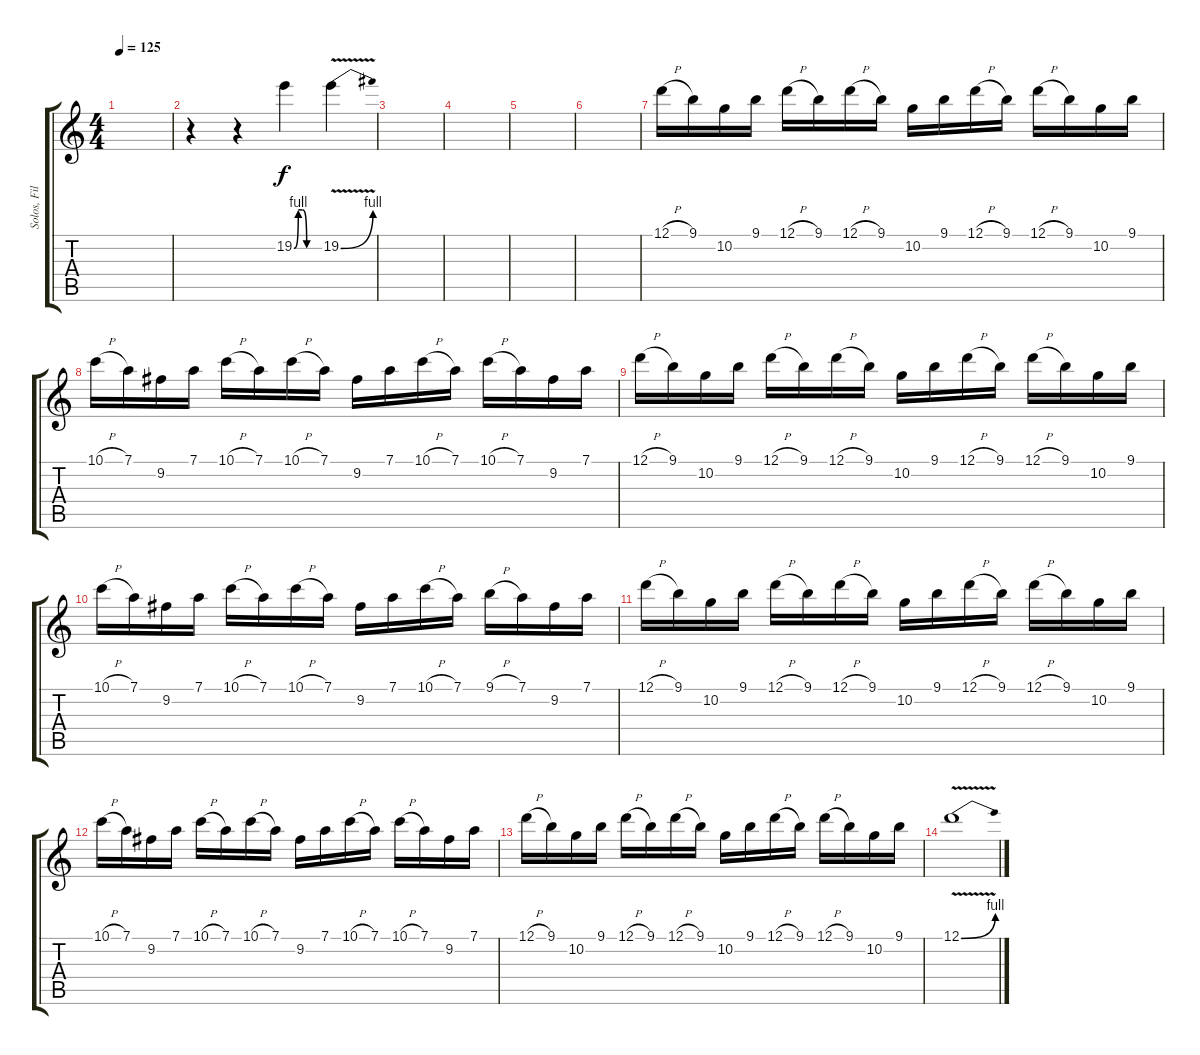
\track ("Solos, Fills and Harmony 2" "Solos, Fil") {instrument distortionguitar}
\staff {score tabs}
\tuning (D4 A3 F3 C3 G2 C2) {hide}
\ts (4 4)
\tempo 125
\clef g2
\ks c
|
r.4 r.4 19.2{be (custom 0 0 10 4 20 4 30 0 60 0)}.4 19.2{be (bend 0 0 60 4) v}.4 |
|
|
|
|
12.1{h}.16 9.1.16 10.2.16 9.1.16 12.1{h}.16 9.1.16 12.1{h}.16 9.1.16 10.2.16 9.1.16 12.1{h}.16 9.1.16 12.1{h}.16 9.1.16 10.2.16 9.1.16 |
10.1{h}.16 7.1.16 9.2.16 7.1.16 10.1{h}.16 7.1.16 10.1{h}.16 7.1.16 9.2.16 7.1.16 10.1{h}.16 7.1.16 10.1{h}.16 7.1.16 9.2.16 7.1.16 |
12.1{h}.16 9.1.16 10.2.16 9.1.16 12.1{h}.16 9.1.16 12.1{h}.16 9.1.16 10.2.16 9.1.16 12.1{h}.16 9.1.16 12.1{h}.16 9.1.16 10.2.16 9.1.16 |
10.1{h}.16 7.1.16 9.2.16 7.1.16 10.1{h}.16 7.1.16 10.1{h}.16 7.1.16 9.2.16 7.1.16 10.1{h}.16 7.1.16 9.1{h}.16 7.1.16 9.2.16 7.1.16 |
12.1{h}.16 9.1.16 10.2.16 9.1.16 12.1{h}.16 9.1.16 12.1{h}.16 9.1.16 10.2.16 9.1.16 12.1{h}.16 9.1.16 12.1{h}.16 9.1.16 10.2.16 9.1.16 |
10.1{h}.16 7.1.16 9.2.16 7.1.16 10.1{h}.16 7.1.16 10.1{h}.16 7.1.16 9.2.16 7.1.16 10.1{h}.16 7.1.16 10.1{h}.16 7.1.16 9.2.16 7.1.16 |
12.1{h}.16 9.1.16 10.2.16 9.1.16 12.1{h}.16 9.1.16 12.1{h}.16 9.1.16 10.2.16 9.1.16 12.1{h}.16 9.1.16 12.1{h}.16 9.1.16 10.2.16 9.1.16 |
12.1{be (bend 0 0 60 4) v}.1
